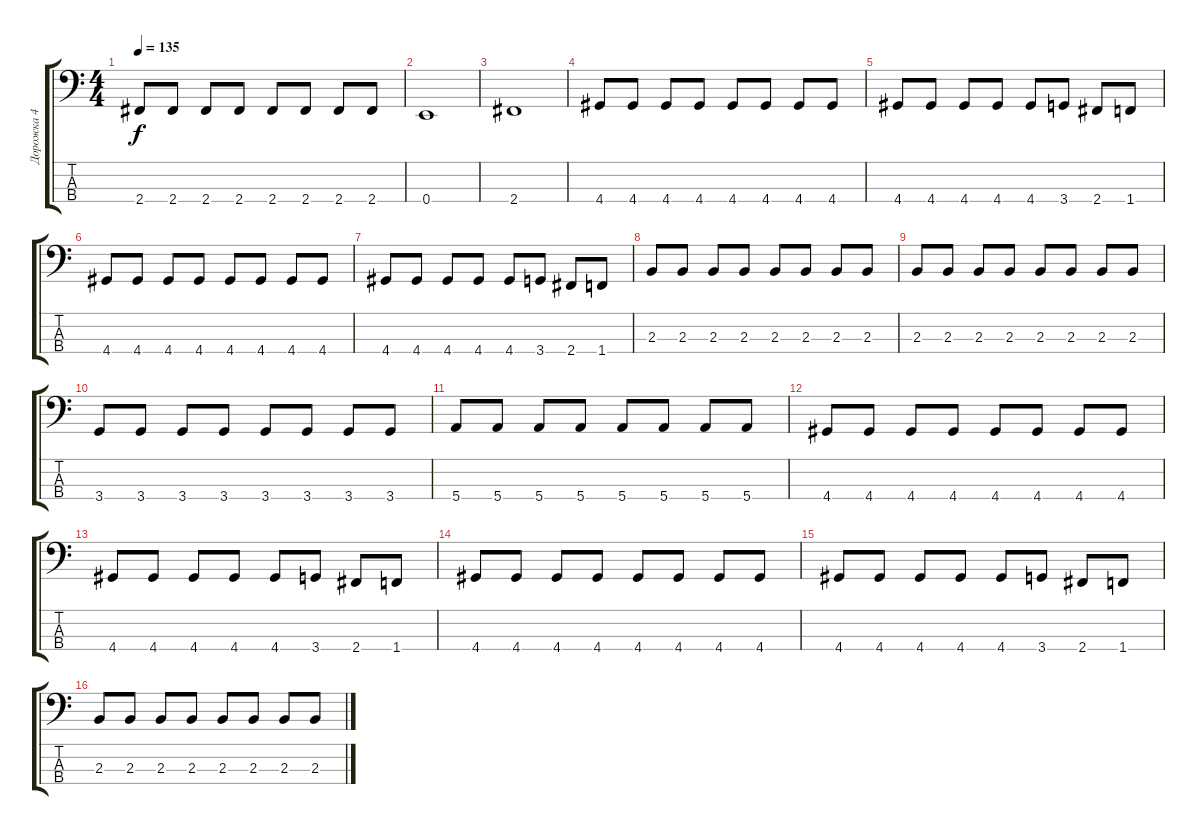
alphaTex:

\track ("Дорожка 4" "Дорожка 4") {instrument electricbassfinger}
\staff {score tabs}
\tuning (G2 D2 A1 E1) {hide}
\ts (4 4)
\tempo 135
\clef f4
\ks c
2.4.8{dy f} 2.4.8 2.4.8 2.4.8 2.4.8 2.4.8 2.4.8 2.4.8 |
0.4.1 |
2.4.1 |
4.4.8 4.4.8 4.4.8 4.4.8 4.4.8 4.4.8 4.4.8 4.4.8 |
4.4.8 4.4.8 4.4.8 4.4.8 4.4.8 3.4.8 2.4.8 1.4.8 |
4.4.8 4.4.8 4.4.8 4.4.8 4.4.8 4.4.8 4.4.8 4.4.8 |
4.4.8 4.4.8 4.4.8 4.4.8 4.4.8 3.4.8 2.4.8 1.4.8 |
2.3.8 2.3.8 2.3.8 2.3.8 2.3.8 2.3.8 2.3.8 2.3.8 |
2.3.8 2.3.8 2.3.8 2.3.8 2.3.8 2.3.8 2.3.8 2.3.8 |
3.4.8 3.4.8 3.4.8 3.4.8 3.4.8 3.4.8 3.4.8 3.4.8 |
5.4.8 5.4.8 5.4.8 5.4.8 5.4.8 5.4.8 5.4.8 5.4.8 |
4.4.8 4.4.8 4.4.8 4.4.8 4.4.8 4.4.8 4.4.8 4.4.8 |
4.4.8 4.4.8 4.4.8 4.4.8 4.4.8 3.4.8 2.4.8 1.4.8 |
4.4.8 4.4.8 4.4.8 4.4.8 4.4.8 4.4.8 4.4.8 4.4.8 |
4.4.8 4.4.8 4.4.8 4.4.8 4.4.8 3.4.8 2.4.8 1.4.8 |
2.3.8 2.3.8 2.3.8 2.3.8 2.3.8 2.3.8 2.3.8 2.3.8
